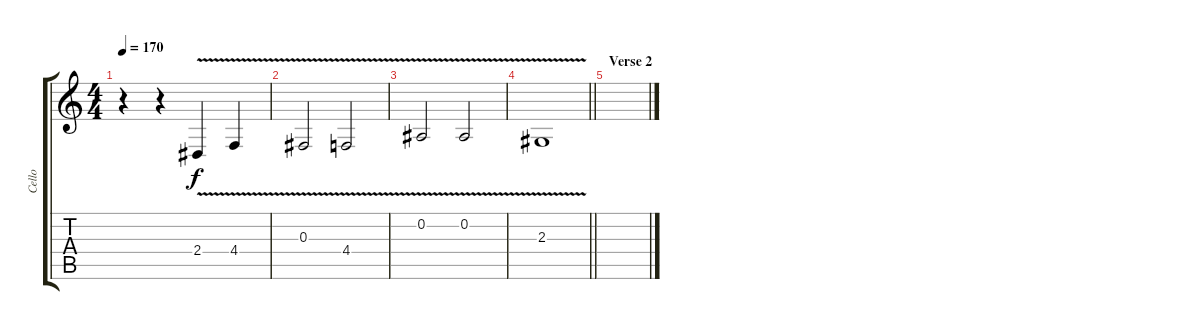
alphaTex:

\track ("Cello" "Cello") {instrument cello}
\staff {score tabs}
\tuning (Eb4 Bb3 Gb3 Db3 Ab2 Eb2) {hide}
\ts (4 4)
\tempo 170
\clef g2
\ks c
r.4{dy f} r.4 2.4{v}.4 4.4{v}.4 |
0.3{v}.2 4.4{v}.2 |
0.2{v}.2 0.2{v}.2 |
\barLineRight lightlight
2.3{v}.1 |
\section ("" "Verse 2")
